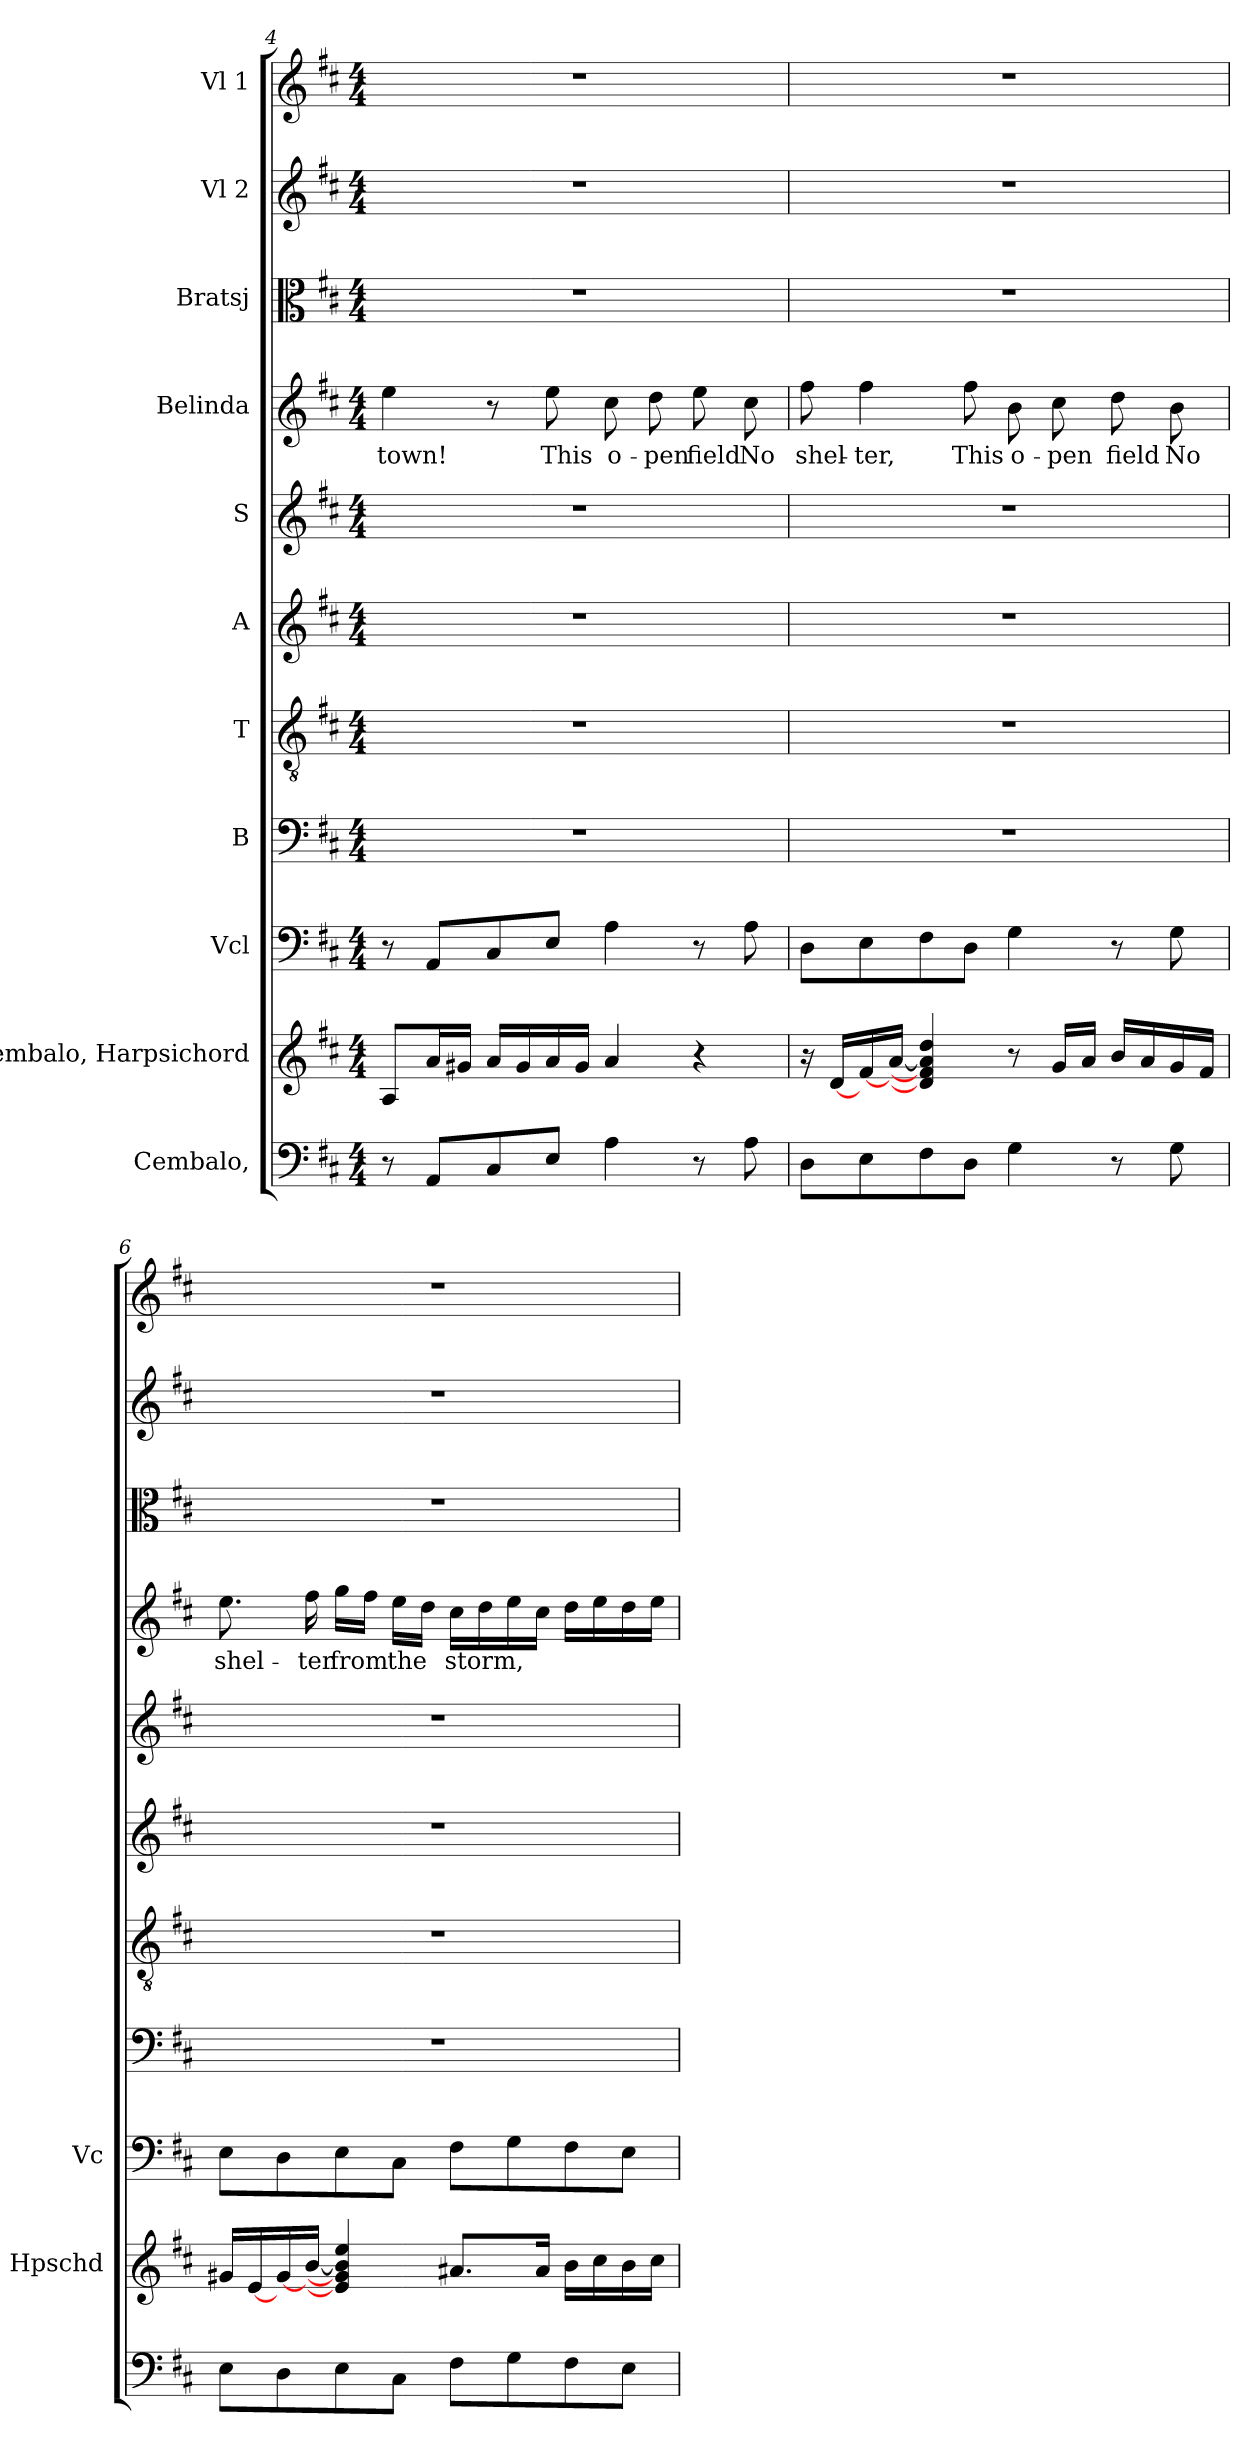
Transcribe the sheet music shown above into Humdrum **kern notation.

**kern	**kern	**kern	**kern	**kern	**kern	**kern	**kern	**text	**kern	**kern	**kern
*part11	*part10	*part9	*part8	*part7	*part6	*part5	*part4	*part4	*part3	*part2	*part1
*staff11	*staff10	*staff9	*staff8	*staff7	*staff6	*staff5	*staff4	*staff4	*staff3	*staff2	*staff1
*I"Cembalo,	*I"Cembalo, Harpsichord	*I"Vcl	*I"B	*I"T	*I"A	*I"S	*I"Belinda	*	*I"Bratsj	*I"Vl 2	*I"Vl 1
*	*I'Hpschd	*I'Vc	*	*	*	*	*	*	*	*	*
!!LO:PB:g=z
*clefF4	*clefG2	*clefF4	*clefF4	*clefGv2	*clefG2	*clefG2	*clefG2	*	*clefC3	*clefG2	*clefG2
*k[f#c#]	*k[f#c#]	*k[f#c#]	*k[f#c#]	*k[f#c#]	*k[f#c#]	*k[f#c#]	*k[f#c#]	*	*k[f#c#]	*k[f#c#]	*k[f#c#]
*M4/4	*M4/4	*M4/4	*M4/4	*M4/4	*M4/4	*M4/4	*M4/4	*	*M4/4	*M4/4	*M4/4
=4	=4	=4	=4	=4	=4	=4	=4	=4	=4	=4	=4
!	!	!	!	!	!	!	!	!LO:LY:b	!	!	!
8r	8A/L	8r	1r	1r	1r	1r	4ee\	town!	1r	1r	1r
8AA/L	16a/L	8AA/L	.	.	.	.	.	.	.	.	.
.	16g#X/JJ	.	.	.	.	.	.	.	.	.	.
8C#/	16a/LL	8C#/	.	.	.	.	8r	.	.	.	.
.	16g#/	.	.	.	.	.	.	.	.	.	.
!	!	!	!	!	!	!	!	!LO:LY:b	!	!	!
8E/J	16a/	8E/J	.	.	.	.	8ee\	This	.	.	.
.	16g#/JJ	.	.	.	.	.	.	.	.	.	.
!	!	!	!	!	!	!	!	!LO:LY:b	!	!	!
4A\	4a/	4A\	.	.	.	.	8cc#\	o-	.	.	.
!	!	!	!	!	!	!	!	!LO:LY:b	!	!	!
.	.	.	.	.	.	.	8dd\	-pen	.	.	.
!	!	!	!	!	!	!	!	!LO:LY:b	!	!	!
8r	4r	8r	.	.	.	.	8ee\	field	.	.	.
!	!	!	!	!	!	!	!	!LO:LY:b	!	!	!
8A\	.	8A\	.	.	.	.	8cc#\	No	.	.	.
=5	=5	=5	=5	=5	=5	=5	=5	=5	=5	=5	=5
!	!	!	!	!	!	!	!	!LO:LY:b	!	!	!
8D\L	16r	8D\L	1r	1r	1r	1r	8ff#\	shel-	1r	1r	1r
.	[16d/LL	.	.	.	.	.	.	.	.	.	.
!	!	!	!	!	!	!	!	!LO:LY:b	!	!	!
8E\	[16f#/	8E\	.	.	.	.	4ff#\	-ter,	.	.	.
.	[16a/JJ	.	.	.	.	.	.	.	.	.	.
8F#\	4d/] 4f#/] 4a/] 4dd/	8F#\	.	.	.	.	.	.	.	.	.
!	!	!	!	!	!	!	!	!LO:LY:b	!	!	!
8D\J	.	8D\J	.	.	.	.	8ff#\	This	.	.	.
!	!	!	!	!	!	!	!	!LO:LY:b	!	!	!
4G\	8r	4G\	.	.	.	.	8b\	o-	.	.	.
!	!	!	!	!	!	!	!	!LO:LY:b	!	!	!
.	16g/LL	.	.	.	.	.	8cc#\	-pen	.	.	.
.	16a/JJ	.	.	.	.	.	.	.	.	.	.
!	!	!	!	!	!	!	!	!LO:LY:b	!	!	!
8r	16b/LL	8r	.	.	.	.	8dd\	field	.	.	.
.	16a/	.	.	.	.	.	.	.	.	.	.
!	!	!	!	!	!	!	!	!LO:LY:b	!	!	!
8G\	16g/	8G\	.	.	.	.	8b\	No	.	.	.
.	16f#/JJ	.	.	.	.	.	.	.	.	.	.
=6	=6	=6	=6	=6	=6	=6	=6	=6	=6	=6	=6
!	!	!	!	!	!	!	!	!LO:LY:b	!	!	!
8E\L	16g#X/LL	8E\L	1r	1r	1r	1r	8.ee\	shel-	1r	1r	1r
.	[16e/	.	.	.	.	.	.	.	.	.	.
8D\	[16g#/	8D\	.	.	.	.	.	.	.	.	.
!	!	!	!	!	!	!	!	!LO:LY:b	!	!	!
.	[16b/JJ	.	.	.	.	.	16ff#\	-ter	.	.	.
!	!	!	!	!	!	!	!	!LO:LY:b	!	!	!
8E\	4e/] 4g#/] 4b/] 4ee/	8E\	.	.	.	.	16gg\LL	from	.	.	.
.	.	.	.	.	.	.	16ff#\JJ	.	.	.	.
!	!	!	!	!	!	!	!	!LO:LY:b	!	!	!
8C#\J	.	8C#\J	.	.	.	.	16ee\LL	the	.	.	.
.	.	.	.	.	.	.	16dd\JJ	.	.	.	.
!	!	!	!	!	!	!	!	!LO:LY:b	!	!	!
8F#\L	8.a#X/L	8F#\L	.	.	.	.	16cc#\LL	storm,	.	.	.
.	.	.	.	.	.	.	16dd\	.	.	.	.
8G\	.	8G\	.	.	.	.	16ee\	.	.	.	.
.	16a#/Jk	.	.	.	.	.	16cc#\JJ	.	.	.	.
8F#\	16b\LL	8F#\	.	.	.	.	16dd\LL	.	.	.	.
.	16cc#\	.	.	.	.	.	16ee\	.	.	.	.
8E\J	16b\	8E\J	.	.	.	.	16dd\	.	.	.	.
.	16cc#\JJ	.	.	.	.	.	16ee\JJ	.	.	.	.
=	=	=	=	=	=	=	=	=	=	=	=
*-	*-	*-	*-	*-	*-	*-	*-	*-	*-	*-	*-
